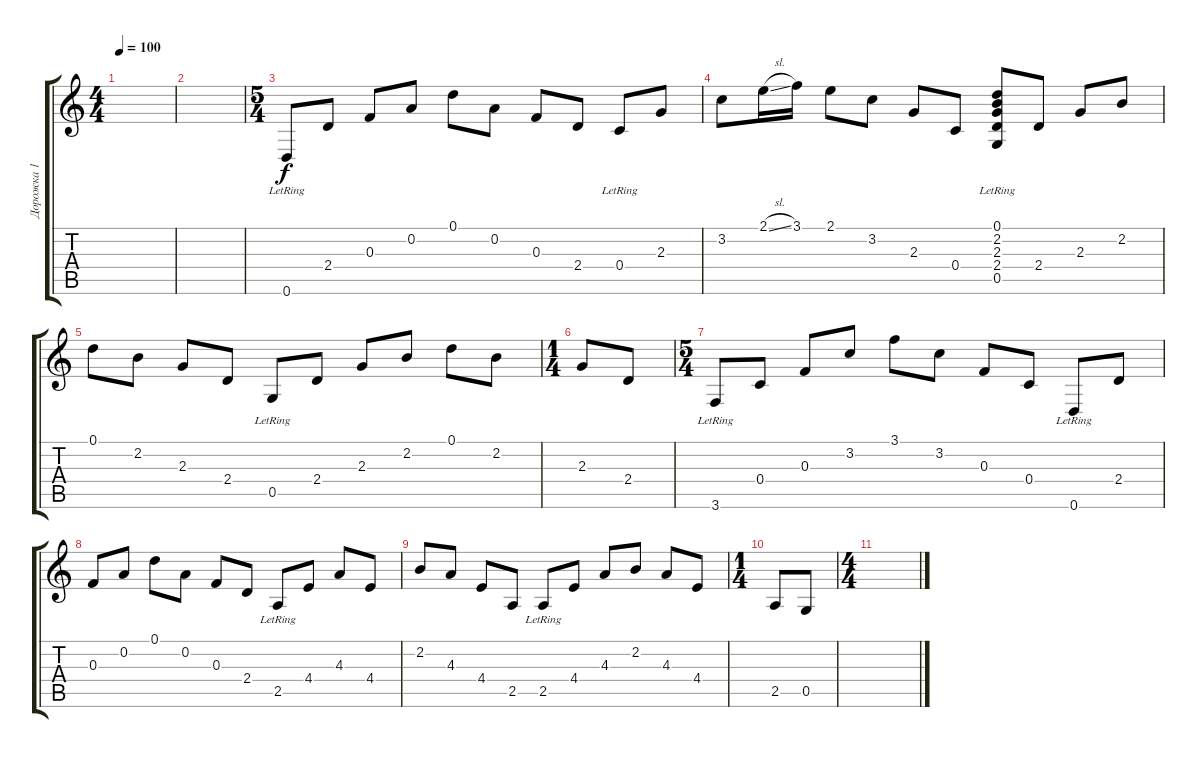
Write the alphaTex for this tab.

\track ("Дорожка 1" "Дорожка 1") {instrument electricguitarclean}
\staff {score tabs}
\tuning (D4 A3 F3 C3 G2 D2) {hide}
\ts (4 4)
\tempo 100
\clef g2
\ks c
|
|
\ts (5 4)
0.6{lr}.8 2.4.8 0.3.8 0.2.8 0.1.8 0.2.8 0.3.8 2.4.8 0.4{lr}.8 2.3.8 |
3.2.8 2.1{sl}.16 3.1.16 2.1.8 3.2.8 2.3.8 0.4.8 (0.1 2.2 2.3 2.4{lr} 0.5{lr}).8 2.4.8 2.3.8 2.2.8 |
0.1.8 2.2.8 2.3.8 2.4.8 0.5{lr}.8 2.4.8 2.3.8 2.2.8 0.1.8 2.2.8 |
\ts (1 4)
2.3.8 2.4.8 |
\ts (5 4)
3.6{lr}.8 0.4.8 0.3.8 3.2.8 3.1.8 3.2.8 0.3.8 0.4.8 0.6{lr}.8 2.4.8 |
0.3.8 0.2.8 0.1.8 0.2.8 0.3.8 2.4.8 2.5{lr}.8 4.4.8 4.3.8 4.4.8 |
2.2.8 4.3.8 4.4.8 2.5.8 2.5{lr}.8 4.4.8 4.3.8 2.2.8 4.3.8 4.4.8 |
\ts (1 4)
2.5.8 0.5.8 |
\ts (4 4)
